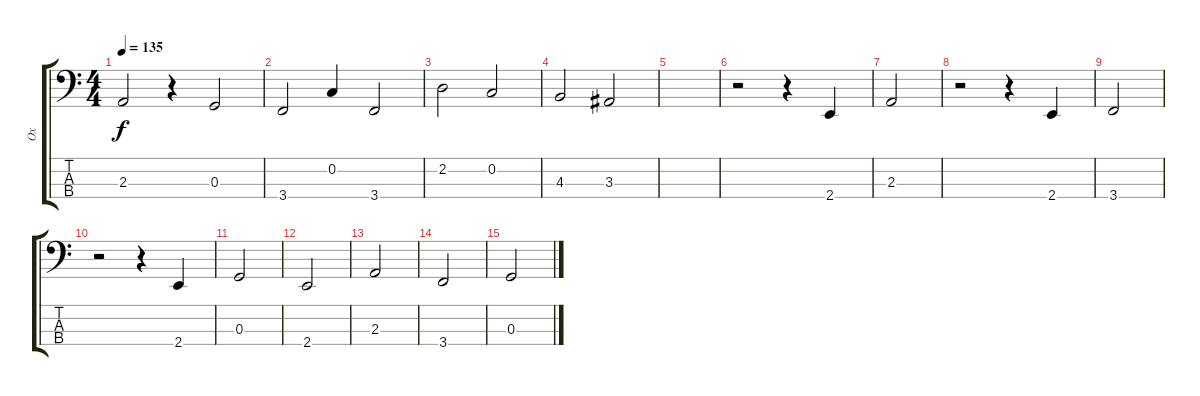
\track ("Ox" "Ox") {instrument electricbassfinger}
\staff {score tabs}
\tuning (F2 C2 G1 D1) {hide}
\ts (4 4)
\tempo 135
\clef f4
\ks c
2.3.2{dy f} r.4 0.3.2 |
3.4.2 0.2.4 3.4.2 |
2.2.2 0.2.2 |
4.3.2 3.3.2 |
|
r.2 r.4 2.4.4 |
2.3.2 |
r.2 r.4 2.4.4 |
3.4.2 |
r.2 r.4 2.4.4 |
0.3.2 |
2.4.2 |
2.3.2 |
3.4.2 |
0.3.2
